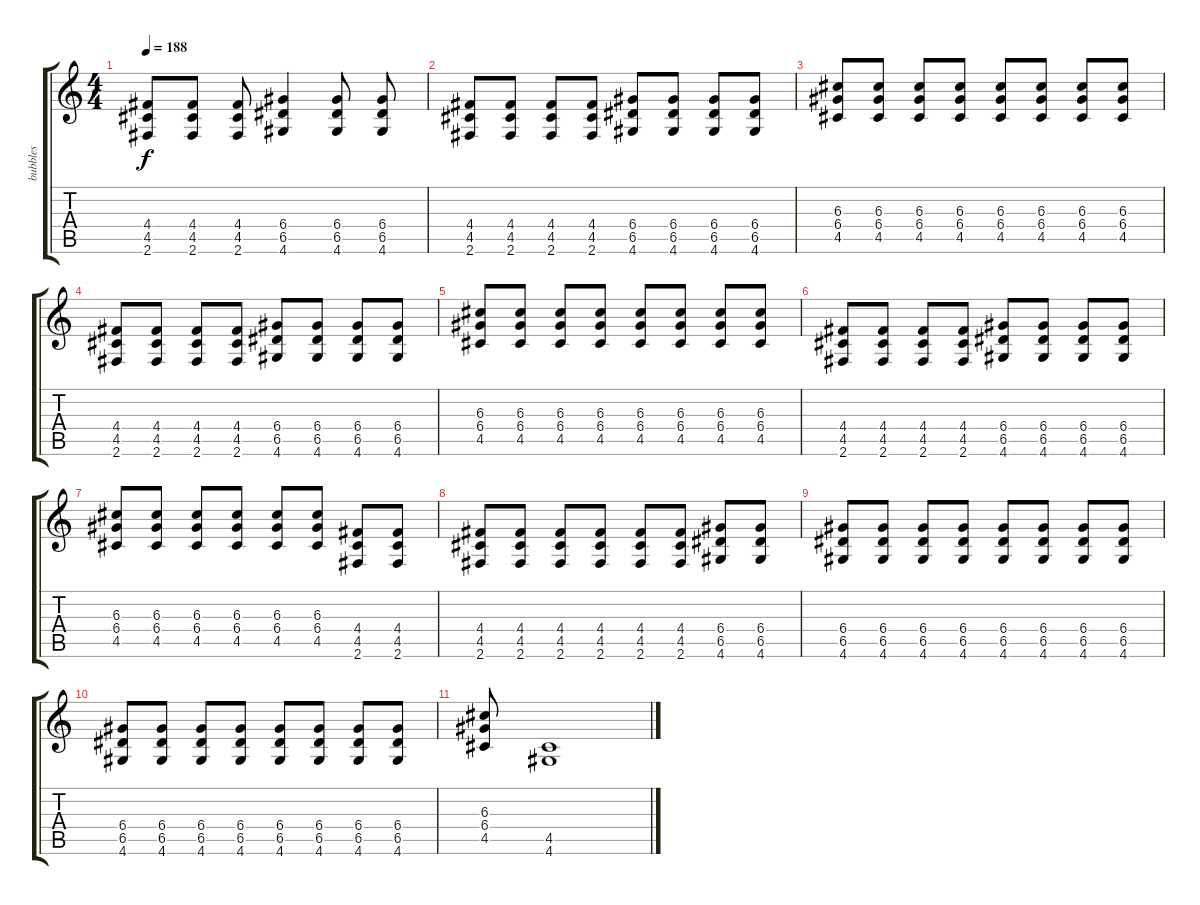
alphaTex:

\track ("bubbles" "bubbles") {instrument overdrivenguitar}
\staff {score tabs}
\tuning (E4 B3 G3 D3 A2 E2) {hide}
\ts (4 4)
\tempo 188
\clef g2
\ks c
(4.4 4.5 2.6).8{dy f} (4.4 4.5 2.6).8 (4.4 4.5 2.6).8 (6.4 6.5 4.6).4 (6.4 6.5 4.6).8 (6.4 6.5 4.6).8 |
(4.4 4.5 2.6).8 (4.4 4.5 2.6).8 (4.4 4.5 2.6).8 (4.4 4.5 2.6).8 (6.4 6.5 4.6).8 (6.4 6.5 4.6).8 (6.4 6.5 4.6).8 (6.4 6.5 4.6).8 |
(6.3 6.4 4.5).8 (6.3 6.4 4.5).8 (6.3 6.4 4.5).8 (6.3 6.4 4.5).8 (6.3 6.4 4.5).8 (6.3 6.4 4.5).8 (6.3 6.4 4.5).8 (6.3 6.4 4.5).8 |
(4.4 4.5 2.6).8 (4.4 4.5 2.6).8 (4.4 4.5 2.6).8 (4.4 4.5 2.6).8 (6.4 6.5 4.6).8 (6.4 6.5 4.6).8 (6.4 6.5 4.6).8 (6.4 6.5 4.6).8 |
(6.3 6.4 4.5).8 (6.3 6.4 4.5).8 (6.3 6.4 4.5).8 (6.3 6.4 4.5).8 (6.3 6.4 4.5).8 (6.3 6.4 4.5).8 (6.3 6.4 4.5).8 (6.3 6.4 4.5).8 |
(4.4 4.5 2.6).8 (4.4 4.5 2.6).8 (4.4 4.5 2.6).8 (4.4 4.5 2.6).8 (6.4 6.5 4.6).8 (6.4 6.5 4.6).8 (6.4 6.5 4.6).8 (6.4 6.5 4.6).8 |
(6.3 6.4 4.5).8 (6.3 6.4 4.5).8 (6.3 6.4 4.5).8 (6.3 6.4 4.5).8 (6.3 6.4 4.5).8 (6.3 6.4 4.5).8 (4.4 4.5 2.6).8 (4.4 4.5 2.6).8 |
(4.4 4.5 2.6).8 (4.4 4.5 2.6).8 (4.4 4.5 2.6).8 (4.4 4.5 2.6).8 (4.4 4.5 2.6).8 (4.4 4.5 2.6).8 (6.4 6.5 4.6).8 (6.4 6.5 4.6).8 |
(6.4 6.5 4.6).8 (6.4 6.5 4.6).8 (6.4 6.5 4.6).8 (6.4 6.5 4.6).8 (6.4 6.5 4.6).8 (6.4 6.5 4.6).8 (6.4 6.5 4.6).8 (6.4 6.5 4.6).8 |
(6.4 6.5 4.6).8 (6.4 6.5 4.6).8 (6.4 6.5 4.6).8 (6.4 6.5 4.6).8 (6.4 6.5 4.6).8 (6.4 6.5 4.6).8 (6.4 6.5 4.6).8 (6.4 6.5 4.6).8 |
(6.3 6.4 4.5).8 (4.5 4.6).1
